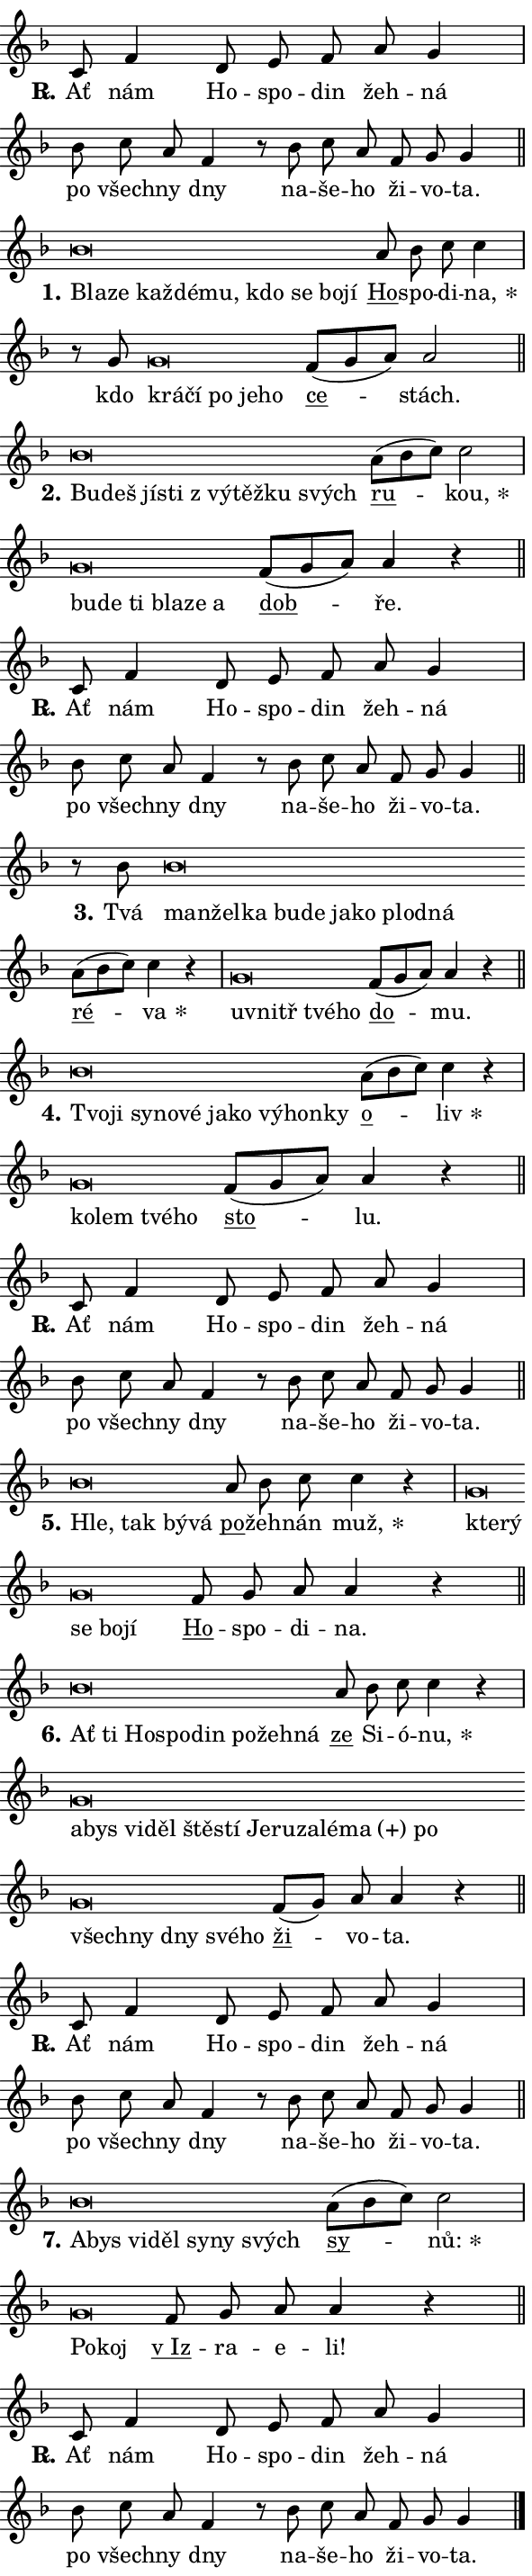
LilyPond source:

\version "2.24.0"
\header { tagline = "" }
\paper {
  indent = 0\cm
  top-margin = 0\cm
  right-margin = 0.13\cm % to fit lyric hyphens
  bottom-margin = 0\cm
  left-margin = 0\cm
  paper-width = 10\cm
  page-breaking = #ly:one-page-breaking
  system-system-spacing.basic-distance = #11
  score-system-spacing.basic-distance = #11
  ragged-last = ##f
}


%% Author: Thomas Morley
%% https://lists.gnu.org/archive/html/lilypond-user/2020-05/msg00002.html
#(define (line-position grob)
"Returns position of @var[grob} in current system:
   @code{'start}, if at first time-step
   @code{'end}, if at last time-step
   @code{'middle} otherwise
"
  (let* ((col (ly:item-get-column grob))
         (ln (ly:grob-object col 'left-neighbor))
         (rn (ly:grob-object col 'right-neighbor))
         (col-to-check-left (if (ly:grob? ln) ln col))
         (col-to-check-right (if (ly:grob? rn) rn col))
         (break-dir-left
           (and
             (ly:grob-property col-to-check-left 'non-musical #f)
             (ly:item-break-dir col-to-check-left)))
         (break-dir-right
           (and
             (ly:grob-property col-to-check-right 'non-musical #f)
             (ly:item-break-dir col-to-check-right))))
        (cond ((eqv? 1 break-dir-left) 'start)
              ((eqv? -1 break-dir-right) 'end)
              (else 'middle))))

#(define (tranparent-at-line-position vctor)
  (lambda (grob)
  "Relying on @code{line-position} select the relevant enry from @var{vctor}.
Used to determine transparency,"
    (case (line-position grob)
      ((end) (not (vector-ref vctor 0)))
      ((middle) (not (vector-ref vctor 1)))
      ((start) (not (vector-ref vctor 2))))))

noteHeadBreakVisibility =
#(define-music-function (break-visibility)(vector?)
"Makes @code{NoteHead}s transparent relying on @var{break-visibility}"
#{
  \override NoteHead.transparent =
    #(tranparent-at-line-position break-visibility)
#})

#(define delete-ledgers-for-transparent-note-heads
  (lambda (grob)
    "Reads whether a @code{NoteHead} is transparent.
If so this @code{NoteHead} is removed from @code{'note-heads} from
@var{grob}, which is supposed to be @code{LedgerLineSpanner}.
As a result ledgers are not printed for this @code{NoteHead}"
    (let* ((nhds-array (ly:grob-object grob 'note-heads))
           (nhds-list
             (if (ly:grob-array? nhds-array)
                 (ly:grob-array->list nhds-array)
                 '()))
           ;; Relies on the transparent-property being done before
           ;; Staff.LedgerLineSpanner.after-line-breaking is executed.
           ;; This is fragile ...
           (to-keep
             (remove
               (lambda (nhd)
                 (ly:grob-property nhd 'transparent #f))
               nhds-list)))
      ;; TODO find a better method to iterate over grob-arrays, similiar
      ;; to filter/remove etc for lists
      ;; For now rebuilt from scratch
      (set! (ly:grob-object grob 'note-heads)  '())
      (for-each
        (lambda (nhd)
          (ly:pointer-group-interface::add-grob grob 'note-heads nhd))
        to-keep))))

squashNotes = {
  \override NoteHead.X-extent = #'(-0.2 . 0.2)
  \override NoteHead.Y-extent = #'(-0.75 . 0)
  \override NoteHead.stencil =
    #(lambda (grob)
       (let ((pos (ly:grob-property grob 'staff-position)))
         (begin
           (if (< pos -7) (display "ERROR: Lower brevis then expected\n") (display ""))
           (if (<= pos -6) ly:text-interface::print ly:note-head::print))))
}
unSquashNotes = {
  \revert NoteHead.X-extent
  \revert NoteHead.Y-extent
  \revert NoteHead.stencil
}

hideNotes = \noteHeadBreakVisibility #begin-of-line-visible
unHideNotes = \noteHeadBreakVisibility #all-visible

% work-around for resetting accidentals
% https://lilypond.org/doc/v2.23/Documentation/notation/displaying-rhythms#unmetered-music
cadenzaMeasure = {
  \cadenzaOff
  \partial 1024 s1024
  \cadenzaOn
}

#(define-markup-command (accent layout props text) (markup?)
  "Underline accented syllable"
  (interpret-markup layout props
    #{\markup \override #'(offset . 4.3) \underline { #text }#}))

responsum = \markup \concat {
  "R" \hspace #-1.05 \path #0.1 #'((moveto 0 0.07) (lineto 0.9 0.8)) \hspace #0.05 "."
}

spaceSize = #0.6828661417322834 % exact space size for TeX Gyre Schola

\layout {
  \context {
    \Staff
    \remove "Time_signature_engraver"
    \override LedgerLineSpanner.after-line-breaking = #delete-ledgers-for-transparent-note-heads
  }
  \context {
    \Lyrics {
      \override LyricSpace.minimum-distance = \spaceSize
      \override LyricText.font-name = #"TeX Gyre Schola"
      \override LyricText.font-size = 1
      \override StanzaNumber.font-name = #"TeX Gyre Schola Bold"
      \override StanzaNumber.font-size = 1
    }
  }
  \context {
    \Score 
    \override NoteHead.text =
      #(lambda (grob) 
        (let ((pos (ly:grob-property grob 'staff-position)))
          #{\markup {
            \combine
              \halign #-0.55 \raise #(if (= pos -6) 0 0.5) \override #'(thickness . 2) \draw-line #'(3.2 . 0)
              \musicglyph "noteheads.sM1"
          }#}))
  }
}

% magnetic-lyrics.ily
%
%   written by
%     Jean Abou Samra <jean@abou-samra.fr>
%     Werner Lemberg <wl@gnu.org>
%
%   adapted by
%     Jiri Hon <jiri.hon@gmail.com>
%
% Version 2022-Apr-15

% https://www.mail-archive.com/lilypond-user@gnu.org/msg149350.html

#(define (Left_hyphen_pointer_engraver context)
   "Collect syllable-hyphen-syllable occurrences in lyrics and store
them in properties.  This engraver only looks to the left.  For
example, if the lyrics input is @code{foo -- bar}, it does the
following.

@itemize @bullet
@item
Set the @code{text} property of the @code{LyricHyphen} grob between
@q{foo} and @q{bar} to @code{foo}.

@item
Set the @code{left-hyphen} property of the @code{LyricText} grob with
text @q{foo} to the @code{LyricHyphen} grob between @q{foo} and
@q{bar}.
@end itemize

Use this auxiliary engraver in combination with the
@code{lyric-@/text::@/apply-@/magnetic-@/offset!} hook."
   (let ((hyphen #f)
         (text #f))
     (make-engraver
      (acknowledgers
       ((lyric-syllable-interface engraver grob source-engraver)
        (set! text grob)))
      (end-acknowledgers
       ((lyric-hyphen-interface engraver grob source-engraver)
        ;(when (not (grob::has-interface grob 'lyric-space-interface))
          (set! hyphen grob)));)
      ((stop-translation-timestep engraver)
       (when (and text hyphen)
         (ly:grob-set-object! text 'left-hyphen hyphen))
       (set! text #f)
       (set! hyphen #f)))))

#(define (lyric-text::apply-magnetic-offset! grob)
   "If the space between two syllables is less than the value in
property @code{LyricText@/.details@/.squash-threshold}, move the right
syllable to the left so that it gets concatenated with the left
syllable.

Use this function as a hook for
@code{LyricText@/.after-@/line-@/breaking} if the
@code{Left_@/hyphen_@/pointer_@/engraver} is active."
   (let ((hyphen (ly:grob-object grob 'left-hyphen #f)))
     (when hyphen
       (let ((left-text (ly:spanner-bound hyphen LEFT)))
         (when (grob::has-interface left-text 'lyric-syllable-interface)
           (let* ((common (ly:grob-common-refpoint grob left-text X))
                  (this-x-ext (ly:grob-extent grob common X))
                  (left-x-ext
                   (begin
                     ;; Trigger magnetism for left-text.
                     (ly:grob-property left-text 'after-line-breaking)
                     (ly:grob-extent left-text common X)))
                  ;; `delta` is the gap width between two syllables.
                  (delta (- (interval-start this-x-ext)
                            (interval-end left-x-ext)))
                  (details (ly:grob-property grob 'details))
                  (threshold (assoc-get 'squash-threshold details 0.2)))
             (when (< delta threshold)
               (let* (;; We have to manipulate the input text so that
                      ;; ligatures crossing syllable boundaries are not
                      ;; disabled.  For languages based on the Latin
                      ;; script this is essentially a beautification.
                      ;; However, for non-Western scripts it can be a
                      ;; necessity.
                      (lt (ly:grob-property left-text 'text))
                      (rt (ly:grob-property grob 'text))
                      (is-space (grob::has-interface hyphen 'lyric-space-interface))
                      (space (if is-space " " ""))
                      (extra-delta (if is-space spaceSize 0))
                      ;; Append new syllable.
                      (ltrt-space (if (and (string? lt) (string? rt))
                                (string-append lt space rt)
                                (make-concat-markup (list lt space rt))))
                      ;; Right-align `ltrt` to the right side.
                      (ltrt-space-markup (grob-interpret-markup
                               grob
                               (make-translate-markup
                                (cons (interval-length this-x-ext) 0)
                                (make-right-align-markup ltrt-space)))))
                 (begin
                   ;; Don't print `left-text`.
                   (ly:grob-set-property! left-text 'stencil #f)
                   ;; Set text and stencil (which holds all collected
                   ;; syllables so far) and shift it to the left.
                   (ly:grob-set-property! grob 'text ltrt-space)
                   (ly:grob-set-property! grob 'stencil ltrt-space-markup)
                   (ly:grob-translate-axis! grob (- (- delta extra-delta)) X))))))))))


#(define (lyric-hyphen::displace-bounds-first grob)
   ;; Make very sure this callback isn't triggered too early.
   (let ((left (ly:spanner-bound grob LEFT))
         (right (ly:spanner-bound grob RIGHT)))
     (ly:grob-property left 'after-line-breaking)
     (ly:grob-property right 'after-line-breaking)
     (ly:lyric-hyphen::print grob)))

squashThreshold = #0.4

\layout {
  \context {
    \Lyrics
    \consists #Left_hyphen_pointer_engraver
    \override LyricText.after-line-breaking =
      #lyric-text::apply-magnetic-offset!
    \override LyricHyphen.stencil = #lyric-hyphen::displace-bounds-first
    \override LyricText.details.squash-threshold = \squashThreshold
    \override LyricHyphen.minimum-distance = 0
    \override LyricHyphen.minimum-length = \squashThreshold
  }
}

squashText = \override LyricText.details.squash-threshold = 9999
unSquashText = \override LyricText.details.squash-threshold = \squashThreshold

leftText = \override LyricText.self-alignment-X = #LEFT
unLeftText = \revert LyricText.self-alignment-X

starOffset = #(lambda (grob) 
                (let ((x_offset (ly:self-alignment-interface::aligned-on-x-parent grob)))
                  (if (= x_offset 0) 0 (+ x_offset 1.2))))

star = #(define-music-function (syllable)(string?)
"Append star separator at the end of a syllable"
#{
  \once \override LyricText.X-offset = #starOffset
  \lyricmode { \markup {
    #syllable
    \override #'((font-name . "TeX Gyre Schola Bold")) \hspace #0.2 \lower #0.65 \larger "*"
  } }
#})

starAccent = #(define-music-function (syllable)(string?)
"Append star separator at the end of a syllable and make accent"
#{
  \once \override LyricText.X-offset = #starOffset
  \lyricmode { \markup {
    \accent #syllable
    \override #'((font-name . "TeX Gyre Schola Bold")) \hspace #0.2 \lower #0.65 \larger "*"
  } }
#})

breath = #(define-music-function (syllable)(string?)
"Append breathing indicator at the end of a syllable"
#{
  \lyricmode { \markup { #syllable "+" } }
#})

optionalBreath = #(define-music-function (syllable)(string?)
"Append optional breathing indicator at the end of a syllable"
#{
  \lyricmode { \markup { #syllable "(+)" } }
#})


\score {
    <<
        \new Voice = "melody" { \cadenzaOn \key f \major \relative { c'8 f4 \bar "" d8 e f a g4 \cadenzaMeasure \bar "|" bes8 c a f4 r8 \bar "" bes c a \bar "" f g g4 \cadenzaMeasure \bar "||" \break } }
        \new Lyrics \lyricsto "melody" { \lyricmode { \set stanza = \responsum
Ať nám Ho -- spo -- din žeh -- ná po všech -- ny dny na -- še -- ho ži -- vo -- ta. } }
    >>
    \layout {}
}

\score {
    <<
        \new Voice = "melody" { \cadenzaOn \key f \major \relative { \squashNotes bes'\breve*1/16 \hideNotes \breve*1/16 \bar "" \breve*1/16 \bar "" \breve*1/16 \bar "" \breve*1/16 \bar "" \breve*1/16 \bar "" \breve*1/16 \bar "" \breve*1/16 \breve*1/16 \bar "" \unHideNotes \unSquashNotes \bar "" a8 bes c c4 \cadenzaMeasure \bar "|" r8 g8 \squashNotes g\breve*1/16 \hideNotes \breve*1/16 \bar "" \breve*1/16 \bar "" \breve*1/16 \breve*1/16 \bar "" \unHideNotes \unSquashNotes \bar "" f8[( g a)] a2 \cadenzaMeasure \bar "||" \break } }
        \new Lyrics \lyricsto "melody" { \lyricmode { \set stanza = "1."
\leftText Bla -- \squashText ze kaž -- dé -- mu, kdo se bo -- jí \unLeftText \unSquashText \markup \accent Ho -- spo -- di -- \star na, kdo \leftText krá -- \squashText čí po je -- ho \unLeftText \unSquashText \markup \accent ce -- stách. } }
    >>
    \layout {}
}

\score {
    <<
        \new Voice = "melody" { \cadenzaOn \key f \major \relative { \squashNotes bes'\breve*1/16 \hideNotes \breve*1/16 \bar "" \breve*1/16 \bar "" \breve*1/16 \bar "" \breve*1/16 \bar "" \breve*1/16 \bar "" \breve*1/16 \breve*1/16 \bar "" \unHideNotes \unSquashNotes \bar "" a8[( bes c)] c2 \cadenzaMeasure \bar "|" \squashNotes g\breve*1/16 \hideNotes \breve*1/16 \bar "" \breve*1/16 \bar "" \breve*1/16 \bar "" \breve*1/16 \breve*1/16 \bar "" \unHideNotes \unSquashNotes \bar "" f8[( g a)] a4 r \cadenzaMeasure \bar "||" \break } }
        \new Lyrics \lyricsto "melody" { \lyricmode { \set stanza = "2."
\leftText Bu -- \squashText deš jí -- sti "z vý" -- těž -- ku svých \unLeftText \unSquashText \markup \accent ru -- \star kou, \leftText bu -- \squashText de ti bla -- ze a \unLeftText \unSquashText \markup \accent dob -- ře. } }
    >>
    \layout {}
}

\score {
    <<
        \new Voice = "melody" { \cadenzaOn \key f \major \relative { c'8 f4 \bar "" d8 e f a g4 \cadenzaMeasure \bar "|" bes8 c a f4 r8 \bar "" bes c a \bar "" f g g4 \cadenzaMeasure \bar "||" \break } }
        \new Lyrics \lyricsto "melody" { \lyricmode { \set stanza = \responsum
Ať nám Ho -- spo -- din žeh -- ná po všech -- ny dny na -- še -- ho ži -- vo -- ta. } }
    >>
    \layout {}
}

\score {
    <<
        \new Voice = "melody" { \cadenzaOn \key f \major \relative { r8 bes' \squashNotes bes\breve*1/16 \hideNotes \breve*1/16 \bar "" \breve*1/16 \bar "" \breve*1/16 \bar "" \breve*1/16 \bar "" \breve*1/16 \bar "" \breve*1/16 \bar "" \breve*1/16 \breve*1/16 \bar "" \unHideNotes \unSquashNotes \bar "" a8[( bes c)] c4 r \cadenzaMeasure \bar "|" \squashNotes g\breve*1/16 \hideNotes \breve*1/16 \bar "" \breve*1/16 \breve*1/16 \bar "" \unHideNotes \unSquashNotes \bar "" f8[( g a)] a4 r \cadenzaMeasure \bar "||" \break } }
        \new Lyrics \lyricsto "melody" { \lyricmode { \set stanza = "3."
Tvá \leftText man -- \squashText žel -- ka bu -- de ja -- ko plod -- ná \unLeftText \unSquashText \markup \accent ré -- \star va \leftText u -- \squashText vnitř tvé -- ho \unLeftText \unSquashText \markup \accent do -- mu. } }
    >>
    \layout {}
}

\score {
    <<
        \new Voice = "melody" { \cadenzaOn \key f \major \relative { \squashNotes bes'\breve*1/16 \hideNotes \breve*1/16 \bar "" \breve*1/16 \bar "" \breve*1/16 \bar "" \breve*1/16 \bar "" \breve*1/16 \bar "" \breve*1/16 \bar "" \breve*1/16 \bar "" \breve*1/16 \breve*1/16 \bar "" \unHideNotes \unSquashNotes \bar "" a8[( bes c)] c4 r \cadenzaMeasure \bar "|" \squashNotes g\breve*1/16 \hideNotes \breve*1/16 \bar "" \breve*1/16 \breve*1/16 \bar "" \unHideNotes \unSquashNotes \bar "" f8[( g a)] a4 r \cadenzaMeasure \bar "||" \break } }
        \new Lyrics \lyricsto "melody" { \lyricmode { \set stanza = "4."
\leftText Tvo -- \squashText ji sy -- no -- vé ja -- ko vý -- hon -- ky \unLeftText \unSquashText \markup \accent o -- \star liv \leftText ko -- \squashText lem tvé -- ho \unLeftText \unSquashText \markup \accent sto -- lu. } }
    >>
    \layout {}
}

\score {
    <<
        \new Voice = "melody" { \cadenzaOn \key f \major \relative { c'8 f4 \bar "" d8 e f a g4 \cadenzaMeasure \bar "|" bes8 c a f4 r8 \bar "" bes c a \bar "" f g g4 \cadenzaMeasure \bar "||" \break } }
        \new Lyrics \lyricsto "melody" { \lyricmode { \set stanza = \responsum
Ať nám Ho -- spo -- din žeh -- ná po všech -- ny dny na -- še -- ho ži -- vo -- ta. } }
    >>
    \layout {}
}

\score {
    <<
        \new Voice = "melody" { \cadenzaOn \key f \major \relative { \squashNotes bes'\breve*1/16 \hideNotes \breve*1/16 \bar "" \breve*1/16 \breve*1/16 \bar "" \unHideNotes \unSquashNotes \bar "" a8 bes c c4 r \cadenzaMeasure \bar "|" \squashNotes g\breve*1/16 \hideNotes \breve*1/16 \bar "" \breve*1/16 \bar "" \breve*1/16 \breve*1/16 \bar "" \unHideNotes \unSquashNotes \bar "" f8 g a a4 r \cadenzaMeasure \bar "||" \break } }
        \new Lyrics \lyricsto "melody" { \lyricmode { \set stanza = "5."
\leftText Hle, \squashText tak bý -- vá \unLeftText \unSquashText \markup \accent po -- žeh -- nán \star muž, \leftText kte -- \squashText rý se bo -- jí \unLeftText \unSquashText \markup \accent Ho -- spo -- di -- na. } }
    >>
    \layout {}
}

\score {
    <<
        \new Voice = "melody" { \cadenzaOn \key f \major \relative { \squashNotes bes'\breve*1/16 \hideNotes \breve*1/16 \bar "" \breve*1/16 \bar "" \breve*1/16 \bar "" \breve*1/16 \bar "" \breve*1/16 \bar "" \breve*1/16 \breve*1/16 \bar "" \unHideNotes \unSquashNotes \bar "" a8 bes c c4 r \cadenzaMeasure \bar "|" \squashNotes g\breve*1/16 \hideNotes \breve*1/16 \bar "" \breve*1/16 \bar "" \breve*1/16 \bar "" \breve*1/16 \bar "" \breve*1/16 \bar "" \breve*1/16 \bar "" \breve*1/16 \bar "" \breve*1/16 \bar "" \breve*1/16 \bar "" \breve*1/16 \bar "" \breve*1/16 \bar "" \breve*1/16 \bar "" \breve*1/16 \bar "" \breve*1/16 \bar "" \breve*1/16 \breve*1/16 \bar "" \unHideNotes \unSquashNotes \bar "" f8[( g)] a a4 r \cadenzaMeasure \bar "||" \break } }
        \new Lyrics \lyricsto "melody" { \lyricmode { \set stanza = "6."
\leftText Ať \squashText ti Ho -- spo -- din po -- žeh -- ná \unLeftText \unSquashText \markup \accent ze Si -- ó -- \star nu, \leftText a -- \squashText bys vi -- děl ště -- stí Je -- ru -- za -- lé -- \optionalBreath ma po všech -- ny dny své -- ho \unLeftText \unSquashText \markup \accent ži -- vo -- ta. } }
    >>
    \layout {}
}

\score {
    <<
        \new Voice = "melody" { \cadenzaOn \key f \major \relative { c'8 f4 \bar "" d8 e f a g4 \cadenzaMeasure \bar "|" bes8 c a f4 r8 \bar "" bes c a \bar "" f g g4 \cadenzaMeasure \bar "||" \break } }
        \new Lyrics \lyricsto "melody" { \lyricmode { \set stanza = \responsum
Ať nám Ho -- spo -- din žeh -- ná po všech -- ny dny na -- še -- ho ži -- vo -- ta. } }
    >>
    \layout {}
}

\score {
    <<
        \new Voice = "melody" { \cadenzaOn \key f \major \relative { \squashNotes bes'\breve*1/16 \hideNotes \breve*1/16 \bar "" \breve*1/16 \bar "" \breve*1/16 \bar "" \breve*1/16 \bar "" \breve*1/16 \breve*1/16 \bar "" \unHideNotes \unSquashNotes \bar "" a8[( bes c)] c2 \cadenzaMeasure \bar "|" \squashNotes g\breve*1/16 \hideNotes \breve*1/16 \bar "" \unHideNotes \unSquashNotes \bar "" f8 g a a4 r \cadenzaMeasure \bar "||" \break } }
        \new Lyrics \lyricsto "melody" { \lyricmode { \set stanza = "7."
\leftText A -- \squashText bys vi -- děl sy -- ny svých \unLeftText \unSquashText \markup \accent sy -- \star nů: \leftText Po -- \squashText koj \unLeftText \unSquashText \markup \accent "v Iz" -- ra -- e -- li! } }
    >>
    \layout {}
}

\score {
    <<
        \new Voice = "melody" { \cadenzaOn \key f \major \relative { c'8 f4 \bar "" d8 e f a g4 \cadenzaMeasure \bar "|" bes8 c a f4 r8 \bar "" bes c a \bar "" f g g4 \cadenzaMeasure \bar "||" \break } \bar "|." }
        \new Lyrics \lyricsto "melody" { \lyricmode { \set stanza = \responsum
Ať nám Ho -- spo -- din žeh -- ná po všech -- ny dny na -- še -- ho ži -- vo -- ta. } }
    >>
    \layout {}
}
